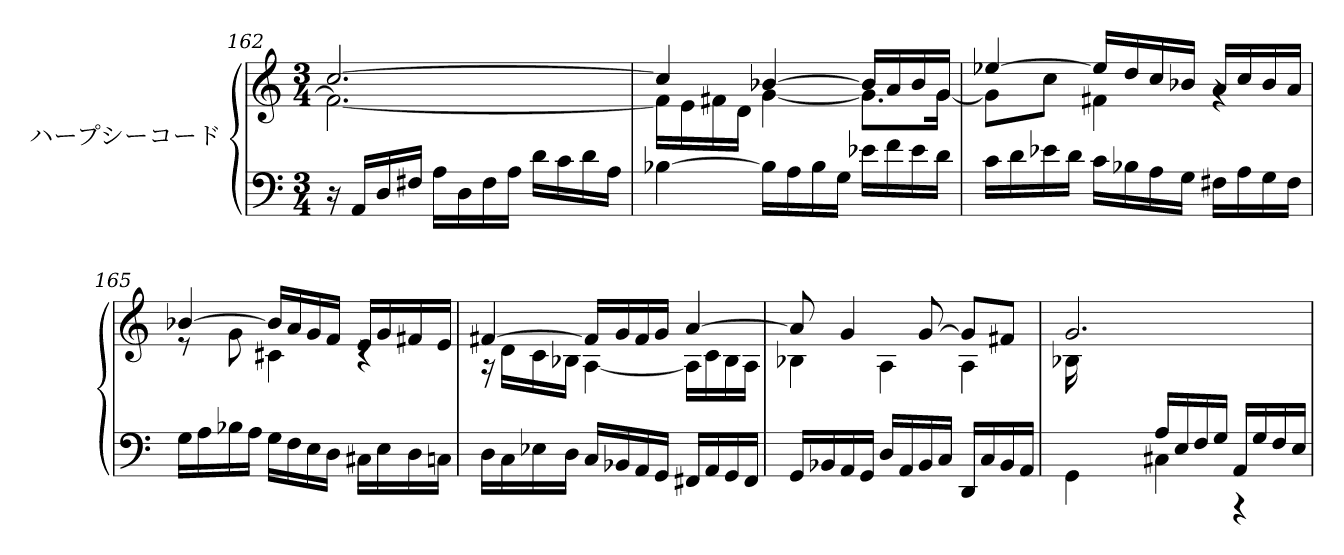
**kern	**kern
*part1	*part1
*staff2	*staff1
*I"ハープシーコード	*
*clefF4	*clefG2
*k[]	*k[]
*M3/4	*M3/4
=162	=162
*	*^
16r	[2.cc/	2.f#\_
16AA/LL	.	.
16D/	.	.
16F#X/JJ	.	.
16A\LL	.	.
16D\	.	.
16F#\	.	.
16A\JJ	.	.
16d\LL	.	.
16c\	.	.
16d\	.	.
16A\JJ	.	.
!!LO:LB:g=z	!!
=163	=163	=163
[4B-X\	4cc/]	16f#\LL]
.	.	16e\
.	.	16f#X\
.	.	16d\JJ
16B-\LL]	[4b-X/	[4g\
16A\	.	.
16B-\	.	.
16G\JJ	.	.
16e-X\LL	16b-/LL]	8.g\L]
16f\	16a/	.
16e-\	16b-/	.
16d\JJ	16g/JJ	[16g\Jk
=164	=164	=164
16c\LL	[4ee-X/	8g\L]
16d\	.	.
16e-X\	.	8cc\J
16d\JJ	.	.
16c\LL	16ee-/LL]	4f#X\
16B-X\	16dd/	.
16A\	16cc/	.
16G\JJ	16b-X/JJ	.
16F#X\LL	16a/LL	4rg
16A\	16cc/	.
16G\	16b-/	.
16F#\JJ	16a/JJ	.
=165	=165	=165
16G\LL	[4b-X/	8r
16A\	.	.
16B-X\	.	8g\
16A\JJ	.	.
16G\LL	16b-/LL]	4c#X\
16F\	16a/	.
16E\	16g/	.
16D\JJ	16f/JJ	.
16C#X\LL	16e/LL	4rc
16E\	16g/	.
16D\	16f#X/	.
16Cn\JJ	16e/JJ	.
!!LO:LB:g=z	!!
=166	=166	=166
16D\LL	[4f#X/	16r
16C\	.	16d\LL
16E-X\	.	16c\
16D\JJ	.	16B-X\JJ
16C/LL	16f#/LL]	[4A\
16BB-X/	16g/	.
16AA/	16f#/	.
16GG/JJ	16g/JJ	.
16FF#X/LL	[4a/	16A\LL]
16AA/	.	16c\
16GG/	.	16B-\
16FF#/JJ	.	16A\JJ
=167	=167	=167
16GG/LL	8a/]	4B-X\
16BB-X/	.	.
16AA/	4g/	.
16GG/JJ	.	.
16D/LL	.	4A\
16AA/	.	.
16BB-/	[8g/	.
16C/JJ	.	.
16DD/LL	8g/L]	4A\
16C/	.	.
16BB-/	8f#X/J	.
16AA/JJ	.	.
=168	=168	=168
*^	*	*
16ryy	4GG\	2.g/	16B-X\LL
16F/	.	.	2ryy
16E/	.	.	.
16D/JJ	.	.	.
16A/LL	4C#X\	.	.
16E/	.	.	.
16F/	.	.	.
16G/JJ	.	.	.
16AA/LL	4rAAA	.	.
16G/	.	.	8.ryy
16F/	.	.	.
16E/JJ	.	.	.
*v	*v	*	*
*	*v	*v
=	=
*-	*-
